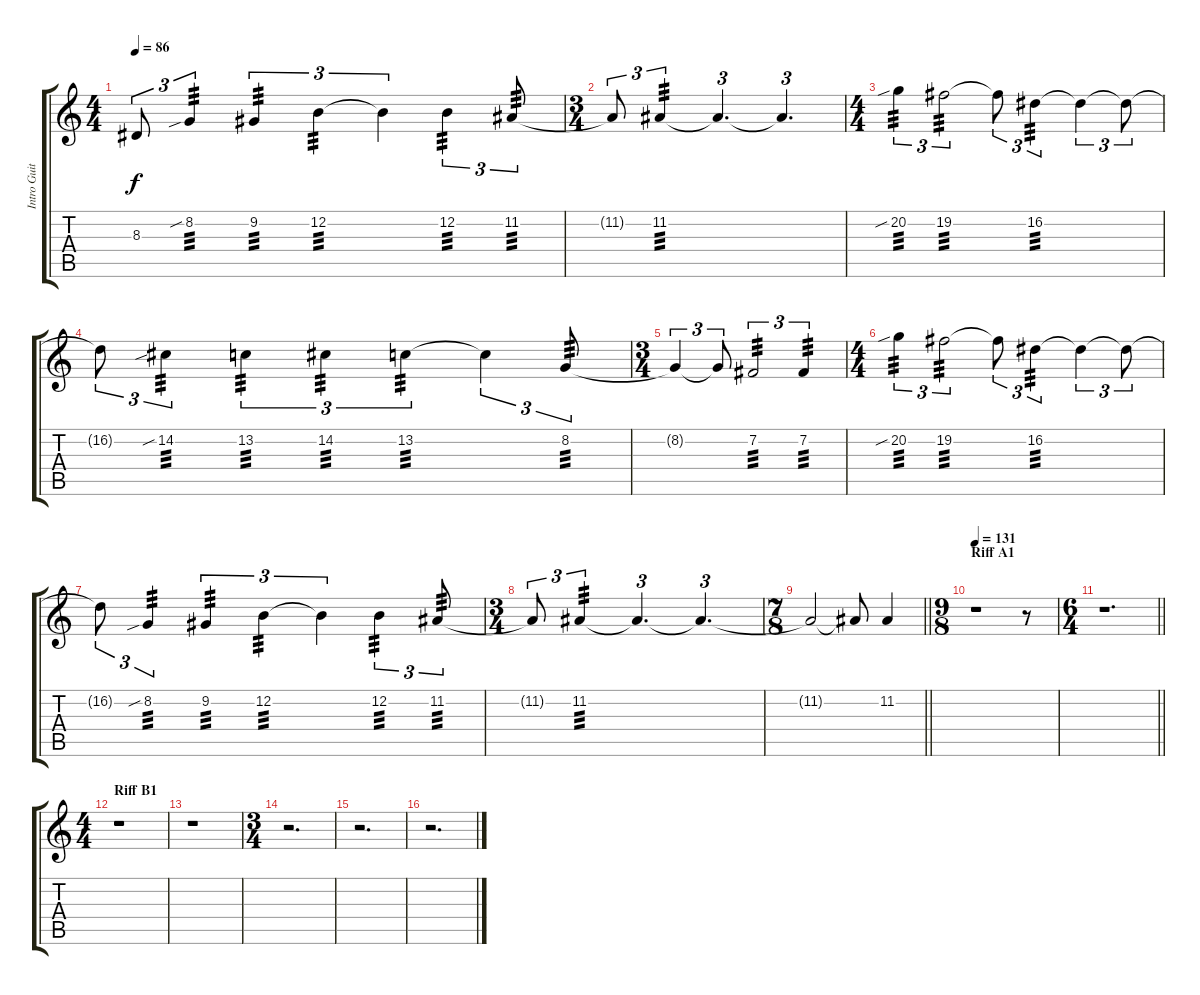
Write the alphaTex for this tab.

\track ("Intro Guitar 1" "Intro Guit") {instrument koto}
\staff {score tabs}
\tuning (E4 B3 G3 D3 A2 D2) {hide}
\ts (4 4)
\tempo 86
\clef g2
\ks c
8.3{t}.8{tu (3 2) dy f} 8.2{sib}.4{tu (3 2) tp 3} 9.2.4{tu (3 2) tp 3} 12.2.4{tu (3 2) tp 3} 12.2{t}.4{tu (3 2)} 12.2.4{tu (3 2) tp 3} 11.2.8{tu (3 2) tp 3} |
\ts (3 4)
11.2{t}.8{tu (3 2)} 11.2.4{tu (3 2) tp 3} 11.2{t}.4{d tu (3 2)} 11.2{t}.4{d tu (3 2)} |
\ts (4 4)
20.2{sib}.4{tu (3 2) tp 3} 19.2.2{tu (3 2) tp 3} 19.2{t}.8{tu (3 2)} 16.2.4{tu (3 2) tp 3} 16.2{t}.4{tu (3 2)} 16.2{t}.8{tu (3 2)} |
16.2{t}.8{tu (3 2)} 14.2{sib}.4{tu (3 2) tp 3} 13.2.4{tu (3 2) tp 3} 14.2.4{tu (3 2) tp 3} 13.2.4{tu (3 2) tp 3} 13.2{t}.4{tu (3 2)} 8.2.8{tu (3 2) tp 3} |
\ts (3 4)
8.2{t}.4{tu (3 2)} 8.2{t}.8{tu (3 2)} 7.2.2{tu (3 2) tp 3} 7.2.4{tu (3 2) tp 3} |
\ts (4 4)
20.2{sib}.4{tu (3 2) tp 3} 19.2.2{tu (3 2) tp 3} 19.2{t}.8{tu (3 2)} 16.2.4{tu (3 2) tp 3} 16.2{t}.4{tu (3 2)} 16.2{t}.8{tu (3 2)} |
16.2{t}.8{tu (3 2)} 8.2{sib}.4{tu (3 2) tp 3} 9.2.4{tu (3 2) tp 3} 12.2.4{tu (3 2) tp 3} 12.2{t}.4{tu (3 2)} 12.2.4{tu (3 2) tp 3} 11.2.8{tu (3 2) tp 3} |
\ts (3 4)
11.2{t}.8{tu (3 2)} 11.2.4{tu (3 2) tp 3} 11.2{t}.4{d tu (3 2)} 11.2{t}.4{d tu (3 2)} |
\ts (7 8)
\barLineRight lightlight
11.2{t}.2 11.2{t}.8 11.2.4 |
\ts (9 8)
\section ("" "Riff A1")
\tempo 131
r.1 r.8 |
\ts (6 4)
\barLineRight lightlight
r.1{d} |
\ts (4 4)
\section ("" "Riff B1")
r.1 |
r.1 |
\ts (3 4)
r.2{d} |
r.2{d} |
r.2{d}
